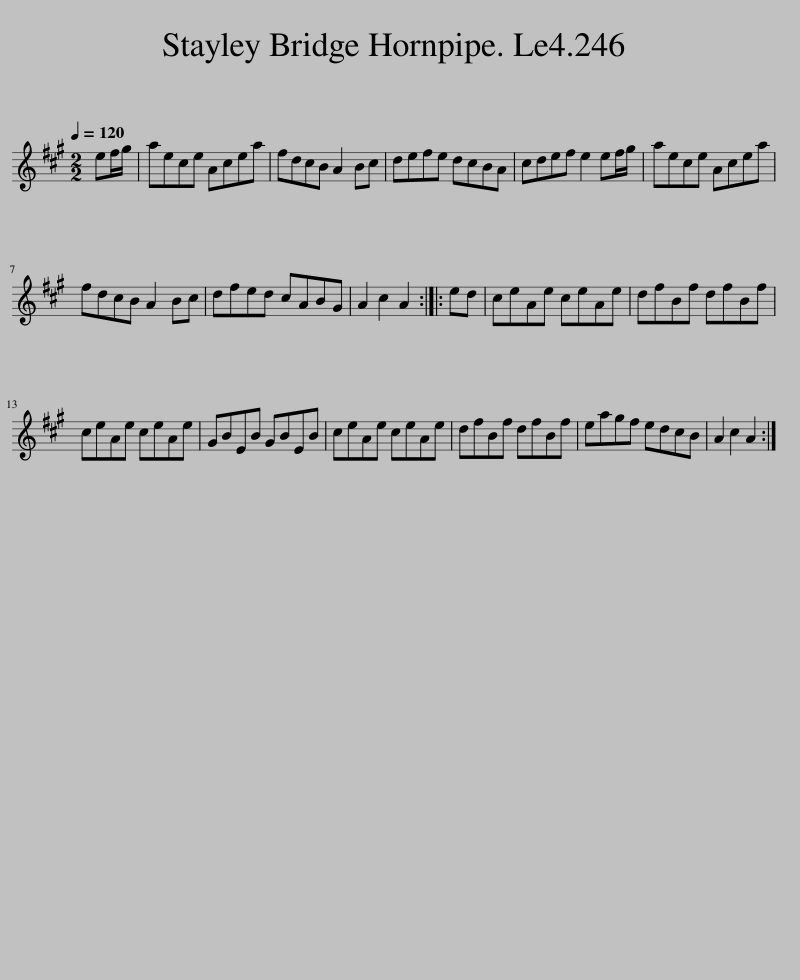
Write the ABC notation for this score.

X:1
L:1/8
Q:1/4=120
M:2/2
I:linebreak $
K:A
V:1 treble
V:1
 ef/g/ | aece Acea | fdcB A2 Bc | defe dcBA | cdef e2 ef/g/ | %5
 aece Acea |$ fdcB A2 Bc | dfed cABG | A2 c2 A2 :: ed | %10
 ceAe ceAe | dfBf dfBf |$ ceAe ceAe | GBEB GBEB | ceAe ceAe | %15
 dfBf dfBf | eagf edcB | A2 c2 A2 :| %18
